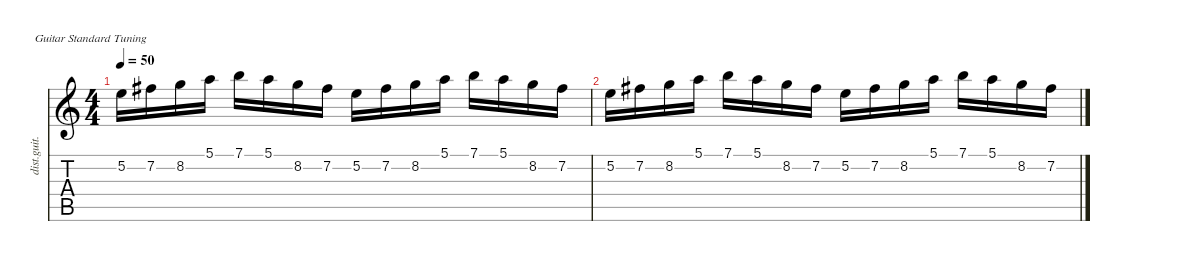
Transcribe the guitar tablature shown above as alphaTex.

\defaultSystemsLayout 4
\hideDynamics
\bracketExtendMode nobrackets
\track ("Distortion Guitar" "dist.guit.") {instrument distortionguitar}
\staff {score tabs}
\tuning (E4 B3 G3 D3 A2 E2)
\ts (4 4)
\tempo 50
\clef g2
\ks c
5.2.16{dy mf instrument distortionguitar beam Down} 7.2{acc #}.16{beam Down} 8.2.16{beam Down} 5.1.16{beam Down} 7.1.16{beam Down} 5.1.16{beam Down} 8.2.16{beam Down} 7.2{acc #}.16{beam Down} 5.2.16{beam Down} 7.2{acc #}.16{beam Down} 8.2.16{beam Down} 5.1.16{beam Down} 7.1.16{beam Down} 5.1.16{beam Down} 8.2.16{beam Down} 7.2{acc #}.16{beam Down} |
5.2.16{beam Down} 7.2{acc #}.16{beam Down} 8.2.16{beam Down} 5.1.16{beam Down} 7.1.16{beam Down} 5.1.16{beam Down} 8.2.16{beam Down} 7.2{acc #}.16{beam Down} 5.2.16{beam Down} 7.2{acc #}.16{beam Down} 8.2.16{beam Down} 5.1.16{beam Down} 7.1.16{beam Down} 5.1.16{beam Down} 8.2.16{beam Down} 7.2{acc #}.16{beam Down}
